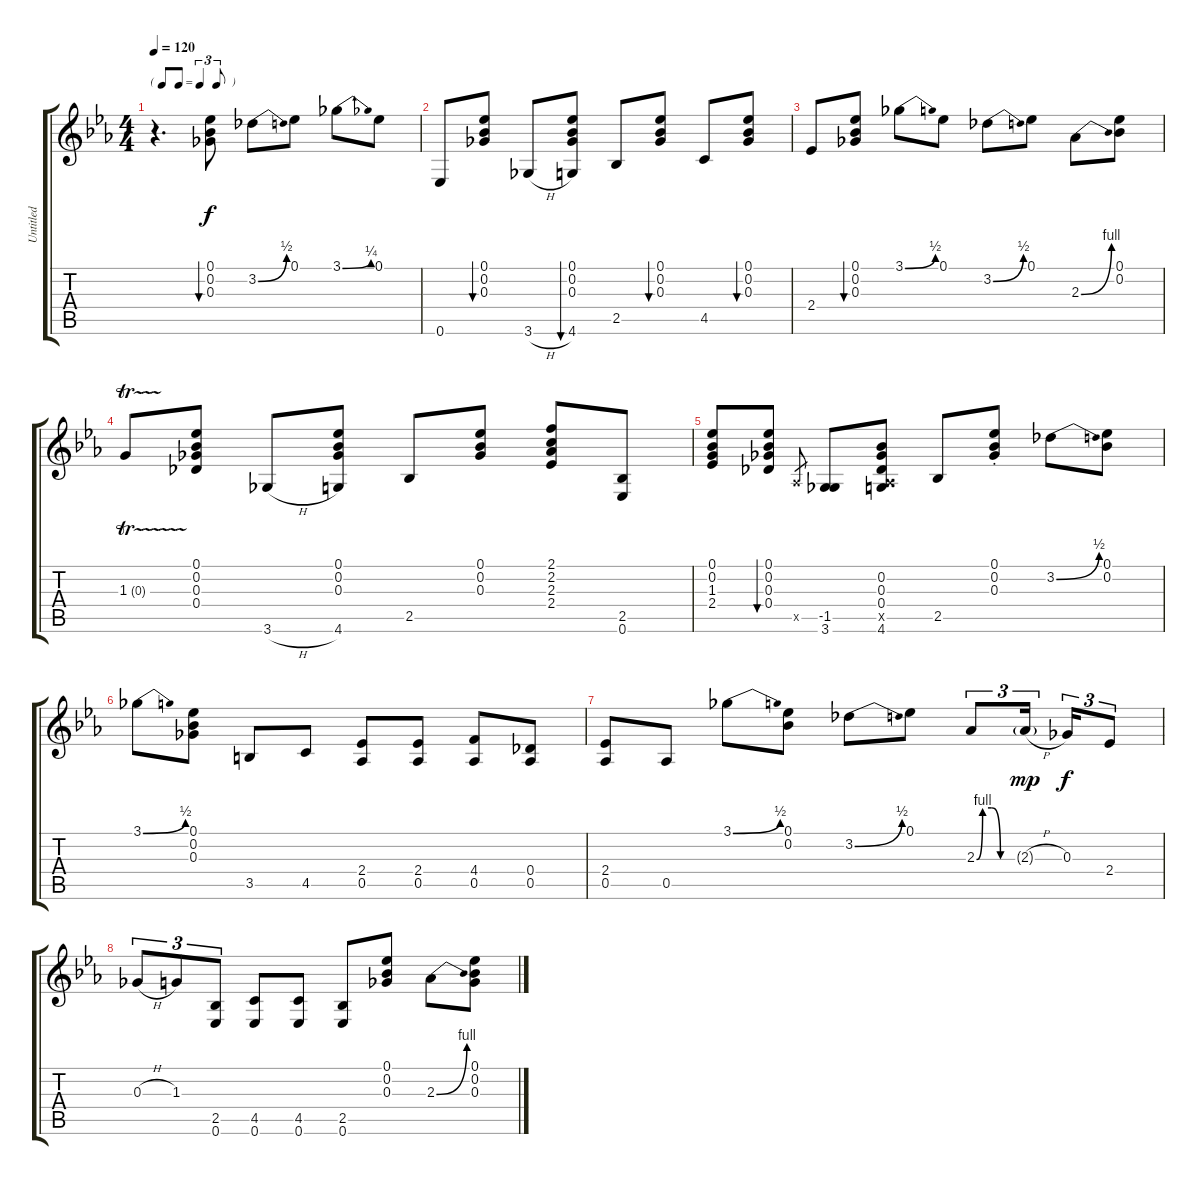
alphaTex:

\track ("Untitled" "Untitled") {instrument overdrivenguitar}
\staff {score tabs}
\tuning (Eb4 Bb3 Gb3 Db3 Ab2 Eb2) {hide}
\ts (4 4)
\tf triplet8th
\tempo 120
\clef g2
\ks eb
r.4{d dy f instrument overdrivenguitar} (0.1 0.2 0.3).8{bu 30} 3.2{be (bend 0 0 60 2)}.8 0.1.8 3.1{be (bend 0 0 60 1)}.8 0.1.8 |
0.6.8 (0.1 0.2 0.3).8{bu 30} 3.6{h}.8 (0.1 0.2 0.3 4.6).8{bu 30} 2.5.8 (0.1 0.2 0.3).8{bu 30} 4.5.8 (0.1 0.2 0.3).8{bu 30} |
2.4.8 (0.1 0.2 0.3).8{bu 30} 3.1{be (bend 0 0 60 2)}.8 0.1.8 3.2{be (bend 0 0 60 2)}.8 0.1.8 2.3{be (bend 0 0 60 4)}.8 (0.1 0.2).8 |
1.3{tr (0 32)}.8 (0.1 0.2 0.3 0.4).8 3.6{h}.8 (0.1 0.2 0.3 4.6).8 2.5.8 (0.1 0.2 0.3).8 (2.1 2.2 2.3 2.4).8 (2.5 0.6).8 |
(0.1 0.2 1.3 2.4).8 (0.1 0.2 0.3 0.4).8{bu 30} 0.5{x}.8{gr} (-1.5 3.6).8 (0.2 0.3 0.4 0.5{x} 4.6).8 2.5.8 (0.1{st} 0.2{st} 0.3{st}).8 3.2{be (bend 0 0 60 2)}.8 (0.1 0.2).8 |
3.1{be (bend 0 0 60 2)}.8 (0.1 0.2 0.3).8 3.5.8 4.5.8 (2.4 0.5).8 (2.4 0.5).8 (4.4 0.5).8 (0.4 0.5).8 |
(2.4 0.5).8 0.5.8 3.1{be (bend 0 0 60 2)}.8 (0.1 0.2).8 3.2{be (bend 0 0 60 2)}.8 0.1.8 2.3{be (custom 0 0 10 4 25 4 40 0 60 0)}.8{tu (3 2)} 2.3{h g}.16{tu (3 2) dy mp beam splitsecondary} 0.3.16{tu (3 2) dy f} 2.4.8{tu (3 2)} |
0.3{h}.8{tu (3 2)} 1.3.8{tu (3 2)} (2.5 0.6).8{tu (3 2)} (4.5 0.6).8 (4.5 0.6).8 (2.5 0.6).8 (0.1 0.2 0.3).8 2.3{be (bend 0 0 60 4)}.8 (0.1 0.2 0.3).8
